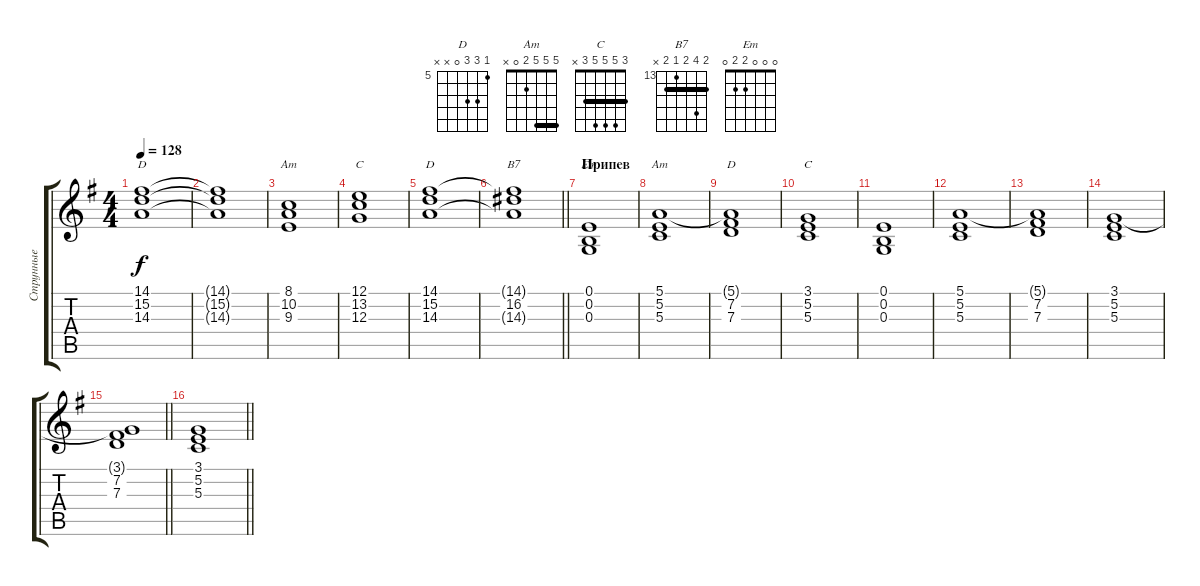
\track ("Струнные" "Струнные") {instrument stringensemble2}
\staff {score tabs}
\tuning (E4 B3 G3 D3 A2 E2) {hide}
\chord ("D" 14 15 14 12 x x) {firstfret 12 barre 14}
\chord ("Am" 8 10 9 7 0 x) {firstfret 7}
\chord ("C" 12 13 12 14 15 x) {firstfret 12 barre 12}
\chord ("D" 14 15 14 0 x x) {firstfret 14 barre 14}
\chord ("B7" 14 16 14 13 14 x) {firstfret 13 barre 14}
\chord ("Em" 0 0 0 2 2 0)
\chord ("Am" 5 5 5 2 0 x) {barre 5}
\chord ("D" 5 7 7 0 x x) {firstfret 5}
\chord ("C" 3 5 5 5 3 x) {barre 3}
\ts (4 4)
\tempo 128
\clef g2
\ks eminor
(14.1 15.2 14.3).1{ch "D" dy f} |
(14.1{t} 15.2{t} 14.3{t}).1 |
(8.1 10.2 9.3).1{ch "Am"} |
(12.1 13.2 12.3).1{ch "C"} |
(14.1 15.2 14.3).1{ch "D"} |
\barLineRight lightlight
(14.1{t} 16.2 14.3{t}).1{ch "B7"} |
\section ("" "Припев")
(0.1 0.2 0.3).1{ch "Em"} |
(5.1 5.2 5.3).1{ch "Am"} |
(5.1{t} 7.2 7.3).1{ch "D"} |
(3.1 5.2 5.3).1{ch "C"} |
(0.1 0.2 0.3).1 |
(5.1 5.2 5.3).1 |
(5.1{t} 7.2 7.3).1 |
(3.1 5.2 5.3).1 |
\barLineRight lightlight
(3.1{t} 7.2 7.3).1 |
\barLineRight lightlight
(3.1 5.2 5.3).1
